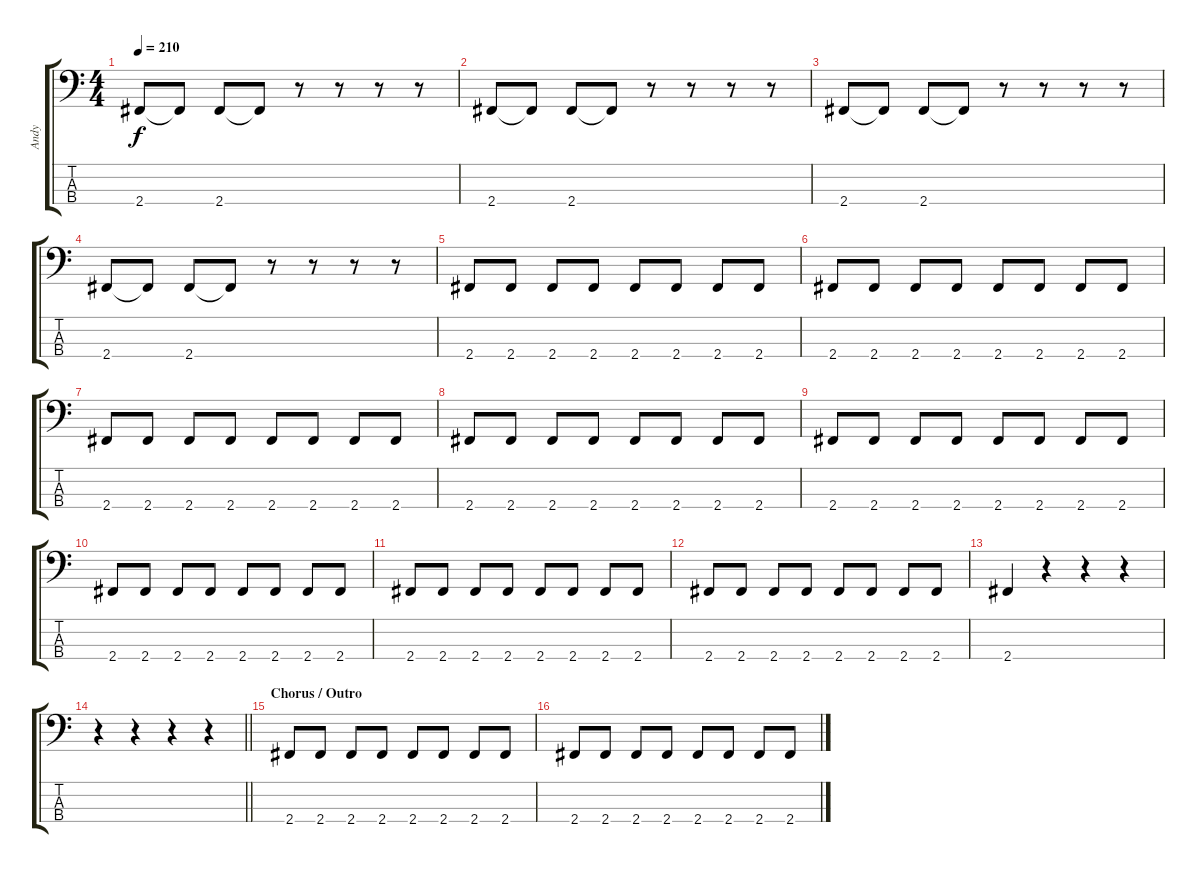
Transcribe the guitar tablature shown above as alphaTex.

\track ("Andy" "Andy") {instrument electricbasspick}
\staff {score tabs}
\tuning (G2 D2 A1 E1) {hide}
\ts (4 4)
\tempo 210
\clef f4
\ks c
2.4.8{dy f} 2.4{t}.8 2.4.8 2.4{t}.8 r.8 r.8 r.8 r.8 |
2.4.8 2.4{t}.8 2.4.8 2.4{t}.8 r.8 r.8 r.8 r.8 |
2.4.8 2.4{t}.8 2.4.8 2.4{t}.8 r.8 r.8 r.8 r.8 |
2.4.8 2.4{t}.8 2.4.8 2.4{t}.8 r.8 r.8 r.8 r.8 |
2.4.8 2.4.8 2.4.8 2.4.8 2.4.8 2.4.8 2.4.8 2.4.8 |
2.4.8 2.4.8 2.4.8 2.4.8 2.4.8 2.4.8 2.4.8 2.4.8 |
2.4.8 2.4.8 2.4.8 2.4.8 2.4.8 2.4.8 2.4.8 2.4.8 |
2.4.8 2.4.8 2.4.8 2.4.8 2.4.8 2.4.8 2.4.8 2.4.8 |
2.4.8 2.4.8 2.4.8 2.4.8 2.4.8 2.4.8 2.4.8 2.4.8 |
2.4.8 2.4.8 2.4.8 2.4.8 2.4.8 2.4.8 2.4.8 2.4.8 |
2.4.8 2.4.8 2.4.8 2.4.8 2.4.8 2.4.8 2.4.8 2.4.8 |
2.4.8 2.4.8 2.4.8 2.4.8 2.4.8 2.4.8 2.4.8 2.4.8 |
2.4.4 r.4 r.4 r.4 |
\barLineRight lightlight
r.4 r.4 r.4 r.4 |
\section ("" "Chorus / Outro")
2.4.8 2.4.8 2.4.8 2.4.8 2.4.8 2.4.8 2.4.8 2.4.8 |
2.4.8 2.4.8 2.4.8 2.4.8 2.4.8 2.4.8 2.4.8 2.4.8
